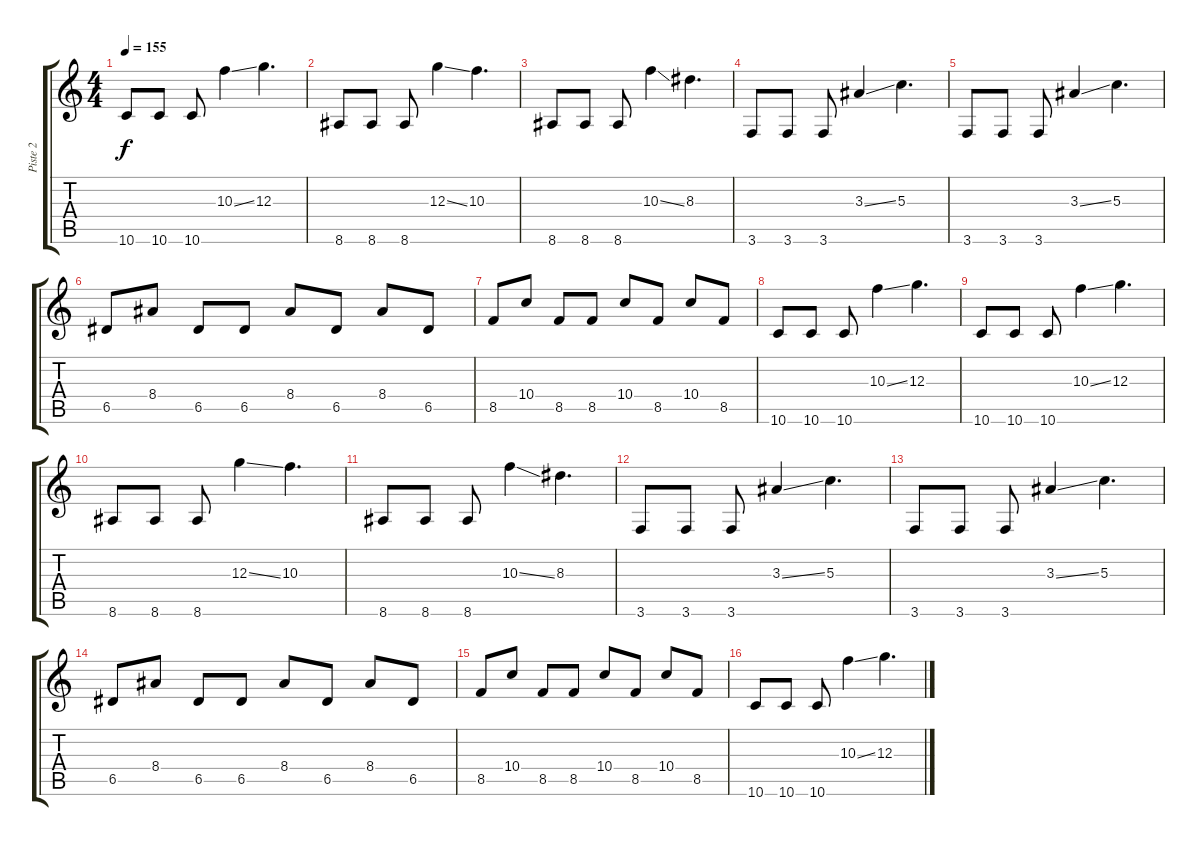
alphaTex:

\track ("Piste 2" "Piste 2") {instrument distortionguitar}
\staff {score tabs}
\tuning (E4 B3 G3 D3 A2 D2) {hide}
\ts (4 4)
\tempo 155
\clef g2
\ks c
10.6.8{dy f} 10.6.8 10.6.8 10.3{ss}.4 12.3.4{d} |
8.6.8 8.6.8 8.6.8 12.3{ss}.4 10.3.4{d} |
8.6.8 8.6.8 8.6.8 10.3{ss}.4 8.3.4{d} |
3.6.8 3.6.8 3.6.8 3.3{ss}.4 5.3.4{d} |
3.6.8 3.6.8 3.6.8 3.3{ss}.4 5.3.4{d} |
6.5.8 8.4.8 6.5.8 6.5.8 8.4.8 6.5.8 8.4.8 6.5.8 |
8.5.8 10.4.8 8.5.8 8.5.8 10.4.8 8.5.8 10.4.8 8.5.8 |
10.6.8{volume 13} 10.6.8 10.6.8 10.3{ss}.4 12.3.4{d} |
10.6.8 10.6.8 10.6.8 10.3{ss}.4 12.3.4{d} |
8.6.8 8.6.8 8.6.8 12.3{ss}.4 10.3.4{d} |
8.6.8 8.6.8 8.6.8 10.3{ss}.4 8.3.4{d} |
3.6.8{volume 10} 3.6.8 3.6.8 3.3{ss}.4 5.3.4{d} |
3.6.8 3.6.8 3.6.8 3.3{ss}.4 5.3.4{d} |
6.5.8 8.4.8 6.5.8 6.5.8 8.4.8 6.5.8 8.4.8 6.5.8 |
8.5.8 10.4.8 8.5.8 8.5.8 10.4.8 8.5.8 10.4.8 8.5.8 |
10.6.8{volume 8} 10.6.8 10.6.8 10.3{ss}.4 12.3.4{d}
